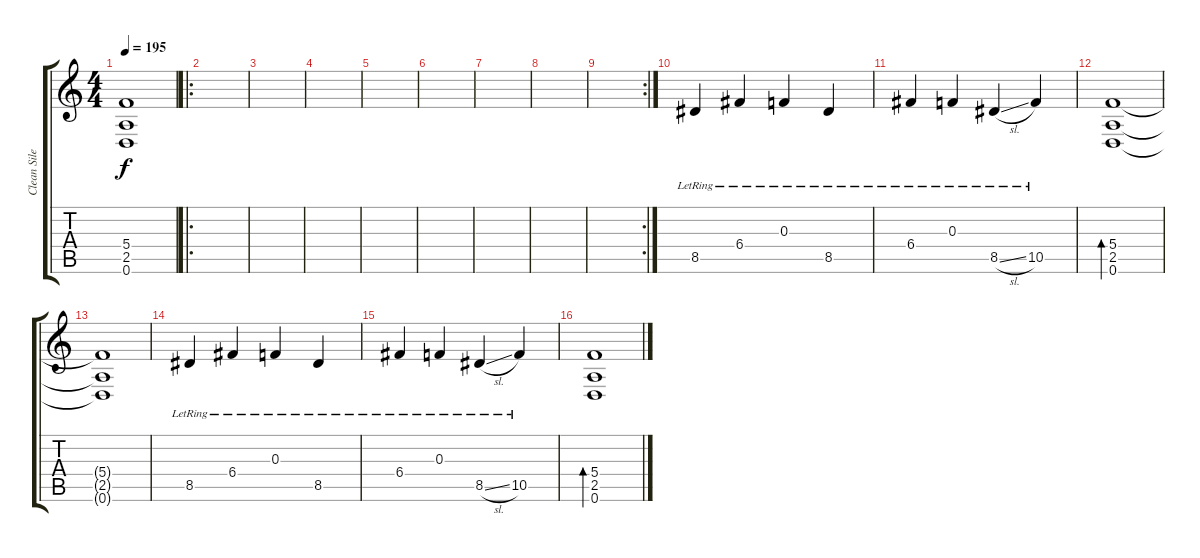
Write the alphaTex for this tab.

\track ("Clean Silenoz" "Clean Sile") {instrument electricguitarclean}
\staff {score tabs}
\tuning (D4 A3 F3 C3 G2 D2) {hide}
\ts (4 4)
\tempo 195
\clef g2
\ks c
(5.4{t} 2.5{t} 0.6{t}).1{dy f} |
\ro
|
|
|
|
|
|
|
\rc 2
|
8.5{lr}.4 6.4{lr}.4 0.3{lr}.4 8.5{lr}.4 |
6.4{lr}.4 0.3{lr}.4 8.5{sl lr}.4 10.5{lr}.4 |
(5.4 2.5 0.6).1{bd 240} |
(5.4{t} 2.5{t} 0.6{t}).1 |
8.5{lr}.4 6.4{lr}.4 0.3{lr}.4 8.5{lr}.4 |
6.4{lr}.4 0.3{lr}.4 8.5{sl lr}.4 10.5{lr}.4 |
(5.4 2.5 0.6).1{bd 240}
